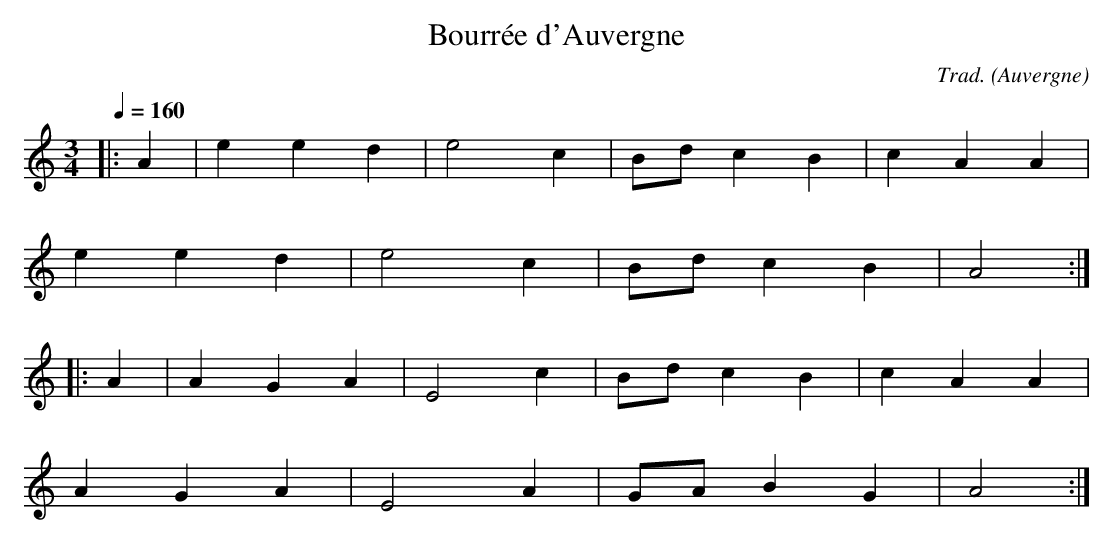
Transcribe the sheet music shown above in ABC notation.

X:1
T:Bourrée d'Auvergne
C:Trad.
O:Auvergne
M:3/4
L:1/8
Q:1/4=160
K:Am
|:A2 | e2 e2 d2 | e4 c2 | Bd c2 B2 | c2 A2 A2 |
e2 e2 d2 | e4 c2 | Bd c2 B2 | A4 :|
|:A2 | A2 G2 A2 | E4 c2 | Bd c2 B2 | c2 A2 A2 |
A2 G2 A2 | E4 A2 | GA B2 G2| A4 :|
